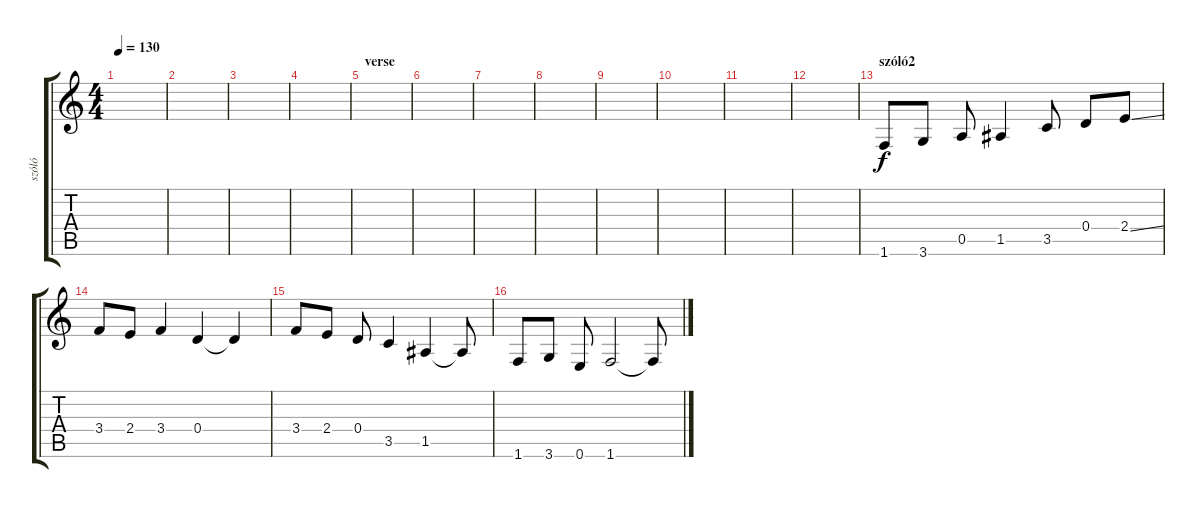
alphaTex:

\track ("szóló" "szóló") {instrument distortionguitar}
\staff {score tabs}
\tuning (E4 B3 G3 D3 A2 E2) {hide}
\ts (4 4)
\tempo 130
\clef g2
\ks c
|
|
|
|
\section ("" "verse")
|
|
|
|
|
|
|
|
\section ("" "szóló2")
1.6.8 3.6.8 0.5.8 1.5.4 3.5.8 0.4.8 2.4{ss}.8 |
3.4.8 2.4.8 3.4.4 0.4.4 0.4{t}.4 |
3.4.8 2.4.8 0.4.8 3.5.4 1.5.4 1.5{t}.8 |
1.6.8 3.6.8 0.6.8 1.6.2 1.6{t}.8
